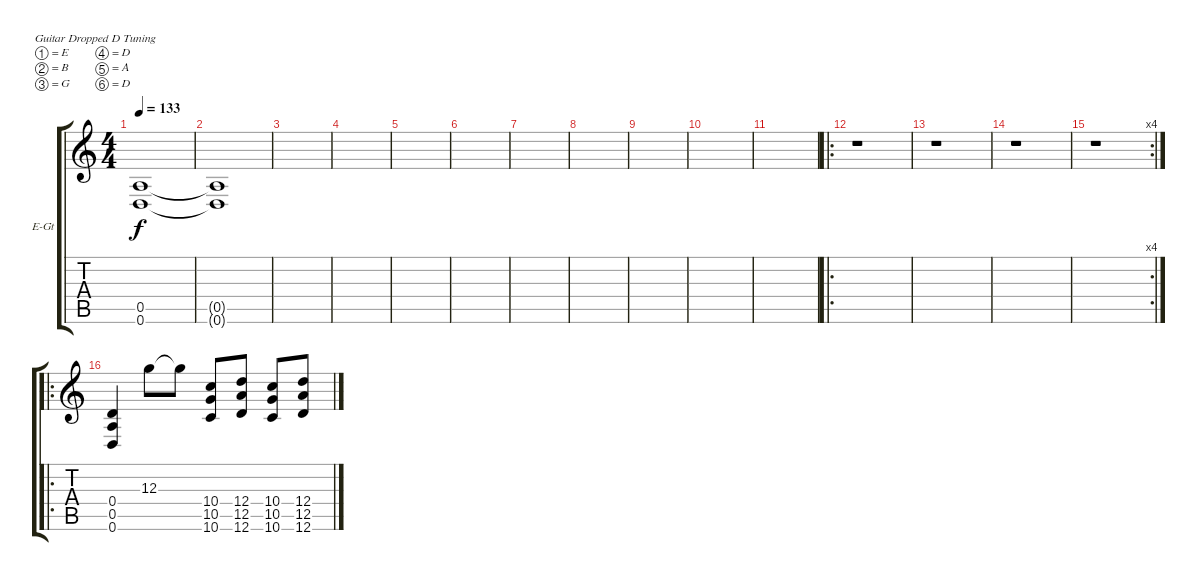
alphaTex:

\bracketExtendMode groupsimilarinstruments
\firstSystemTrackNameOrientation horizontal
\otherSystemsTrackNameOrientation horizontal
\track ("Tom Morello 2" "E-Gt") {instrument distortionguitar}
\staff {score tabs}
\tuning (E4 B3 G3 D3 A2 D2)
\ts (4 4)
\tempo 133
\clef g2
\ks c
(0.5 0.6).1{dy f} |
(0.5{t} 0.6{t}).1 |
|
|
|
|
|
|
|
|
|
\ro
r.1 |
r.1 |
r.1 |
\rc 4
r.1 |
\ro
(0.4 0.5 0.6).4 12.3.8 12.3{t}.8 (10.4 10.5 10.6).8 (12.4 12.5 12.6).8 (10.4 10.5 10.6).8 (12.4 12.5 12.6).8
